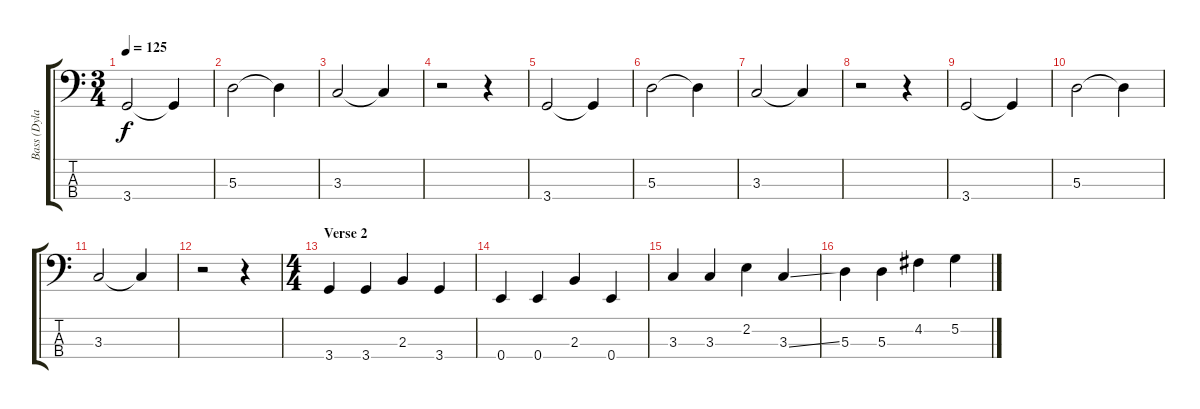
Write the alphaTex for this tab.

\track ("Bass (Dylan Keefe)" "Bass (Dyla") {instrument electricbasspick}
\staff {score tabs}
\tuning (G2 D2 A1 E1) {hide}
\ts (3 4)
\tempo 125
\clef f4
\ks c
3.4.2{dy f} 3.4{t}.4 |
5.3.2 5.3{t}.4 |
3.3.2 3.3{t}.4 |
r.2 r.4 |
3.4.2 3.4{t}.4 |
5.3.2 5.3{t}.4 |
3.3.2 3.3{t}.4 |
r.2 r.4 |
3.4.2 3.4{t}.4 |
5.3.2 5.3{t}.4 |
3.3.2 3.3{t}.4 |
r.2 r.4 |
\ts (4 4)
\section ("" "Verse 2")
3.4.4 3.4.4 2.3.4 3.4.4 |
0.4.4 0.4.4 2.3.4 0.4.4 |
3.3.4 3.3.4 2.2.4 3.3{ss}.4 |
5.3.4 5.3.4 4.2.4 5.2.4
